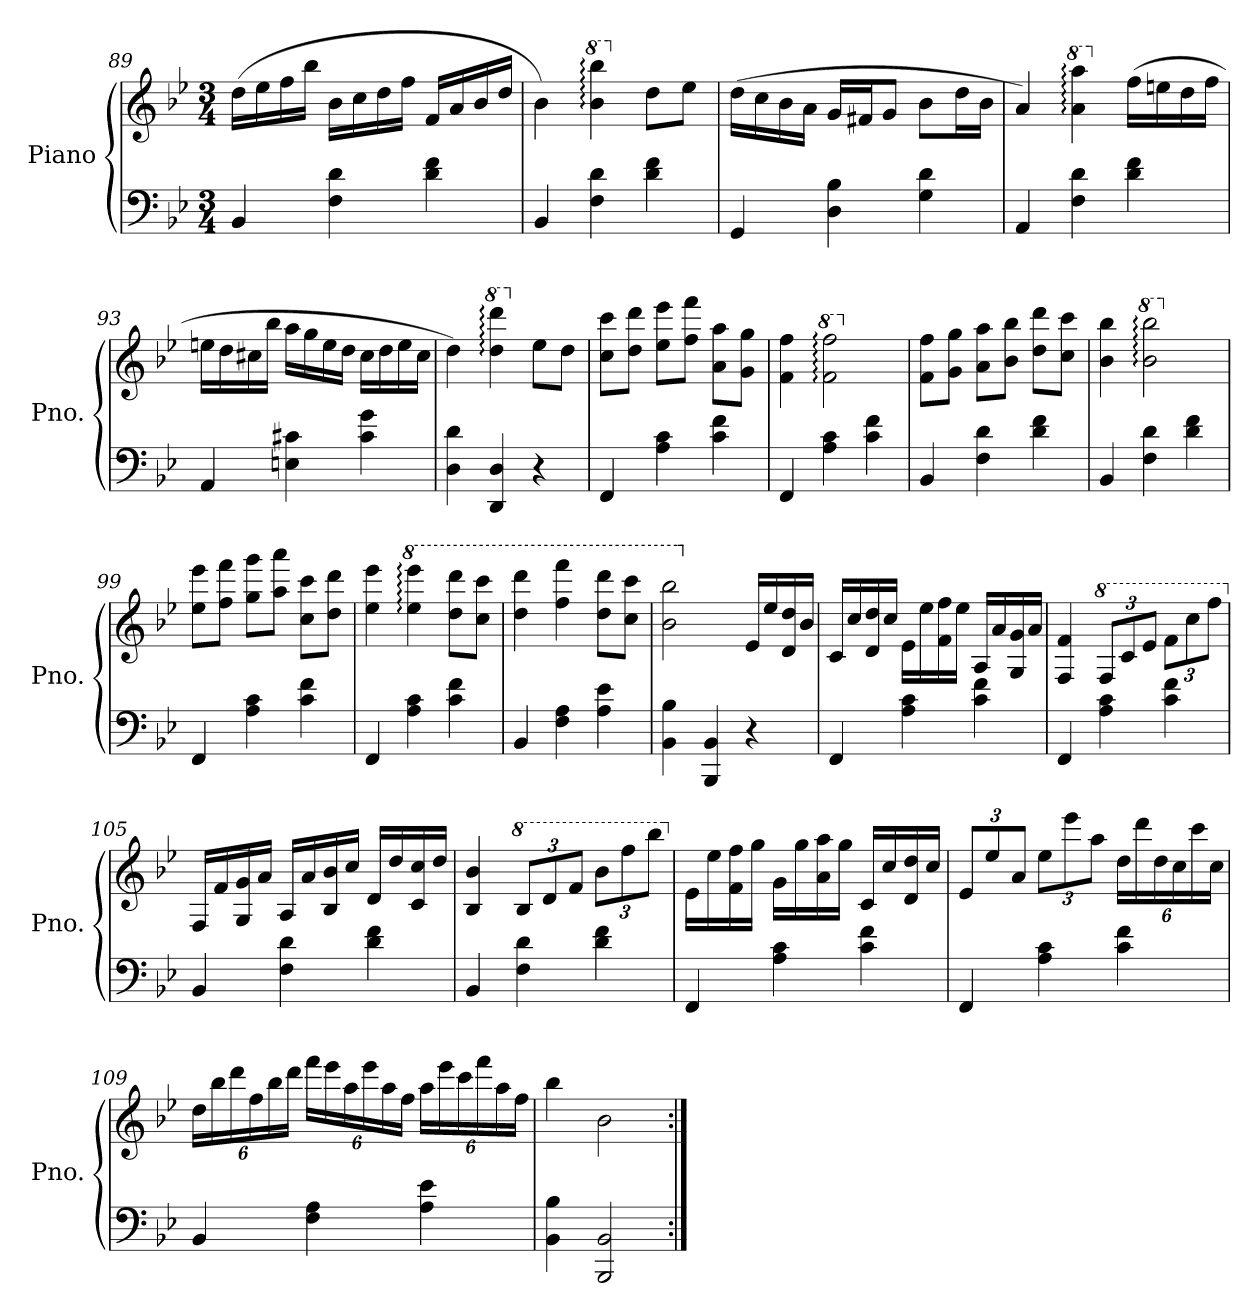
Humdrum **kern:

**kern	**kern
*part1	*part1
*staff2	*staff1
*I"Piano	*
*I'Pno.	*
*clefF4	*clefG2
*k[b-e-]	*k[b-e-]
*M3/4	*M3/4
=89	=89
4BB-/	(16dd\LL
.	16ee-\
.	16ff\
.	16bb-\JJ
4F\ 4d\	16b-\LL
.	16cc\
.	16dd\
.	16ff\JJ
4d\ 4f\	16f/LL
.	16a/
.	16b-/
.	16dd/JJ
!!LO:LB:g=z
=90	=90
4BB-/	4b-\)
*	*8va
4F\ 4d\	4bb-\: 4bbb-\:
*	*X8va
4d\ 4f\	8dd\L
.	8ee-\J
=91	=91
4GG/	(16dd\LL
.	16cc\
.	16b-\
.	16a\JJ
4D\ 4B-\	16g/LL
.	16f#X/J
.	8g/J
4G\ 4d\	8b-\L
.	16dd\L
.	16b-\JJ
=92	=92
4AA/	4a/)
*	*8va
4F\ 4d\	4aa\: 4aaa\:
*	*X8va
4d\ 4f\	(16ff\LL
.	16een\
.	16dd\
.	16ff\JJ
=93	=93
4AA/	16een\LL
.	16dd\
.	16cc#X\
.	16bb-\JJ
4En\ 4c#X\	16aa\LL
.	16gg\
.	16ee\
.	16dd\JJ
4c#\ 4g\	16cc#\LL
.	16dd\
.	16ee\
.	16cc#\JJ
=94	=94
4D\ 4d\	4dd\)
*	*8va
4DD/ 4D/	4ddd\: 4dddd\:
*	*X8va
4r	8ee-\L
.	8dd\J
!!LO:LB:g=z
=95	=95
4FF/	8cc\ 8ccc\L
.	8dd\ 8ddd\J
4A\ 4c\	8ee-\ 8eee-\L
.	8ff\ 8fff\J
4c\ 4f\	8a\ 8aa\L
.	8g\ 8gg\J
=96	=96
4FF/	4f\ 4ff\
*	*8va
4A\ 4c\	2ff\: 2fff\:
4c\ 4f\	.
=97	=97
*	*X8va
4BB-/	8f\ 8ff\L
.	8g\ 8gg\J
4F\ 4d\	8a\ 8aa\L
.	8b-\ 8bb-\J
4d\ 4f\	8dd\ 8ddd\L
.	8cc\ 8ccc\J
=98	=98
4BB-/	4b-\ 4bb-\
*	*8va
4F\ 4d\	2bb-\: 2bbb-\:
4d\ 4f\	.
=99	=99
*	*X8va
4FF/	8ee-\ 8eee-\L
.	8ff\ 8fff\J
4A\ 4c\	8gg\ 8ggg\L
.	8aa\ 8aaa\J
4c\ 4f\	8cc\ 8ccc\L
.	8dd\ 8ddd\J
=100	=100
4FF/	4ee-\ 4eee-\
*	*8va
4A\ 4c\	4eee-\: 4eeee-\:
4c\ 4f\	8ddd\ 8dddd\L
.	8ccc\ 8cccc\J
!!LO:LB:g=z
=101	=101
4BB-/	4ddd\ 4dddd\
4F\ 4A\	4fff\ 4ffff\
4A\ 4e-\	8ddd\ 8dddd\L
.	8ccc\ 8cccc\J
=102	=102
4BB-\ 4B-\	2bb-\ 2bbb-\
4BBB-/ 4BB-/	.
*	*X8va
4r	16e-/LL
.	16ee-/
.	16d/ 16dd/
.	16b-/JJ
=103	=103
4FF/	16c/LL
.	16cc/
.	16d/ 16dd/
.	16cc/JJ
4A\ 4c\	16e-\LL
.	16ee-\
.	16f\ 16ff\
.	16ee-\JJ
4c\ 4f\	16A/LL
.	16a/
.	16G/ 16g/
.	16a/JJ
=104	=104
4FF/	4F/ 4f/
*	*8va
*	*Xbrackettup
4A\ 4c\	12f/L
.	12cc/
.	12ee-/J
4c\ 4f\	12ff\L
.	12ccc\
.	12fff\J
=105	=105
*	*X8va
4BB-/	16F/LL
.	16f/
.	16G/ 16g/
.	16a/JJ
4F\ 4d\	16A/LL
.	16a/
.	16B-/ 16b-/
.	16cc/JJ
4d\ 4f\	16d/LL
.	16dd/
.	16c/ 16cc/
.	16dd/JJ
!!LO:LB:g=z
=106	=106
4BB-/	4B-/ 4b-/
*	*8va
4F\ 4d\	12b-/L
.	12dd/
.	12ff/J
4d\ 4f\	12bb-\L
.	12fff\
.	12bbb-\J
=107	=107
*	*X8va
4FF/	16e-\LL
.	16ee-\
.	16f\ 16ff\
.	16gg\JJ
4A\ 4c\	16g\LL
.	16gg\
.	16a\ 16aa\
.	16gg\JJ
4c\ 4f\	16c/LL
.	16cc/
.	16d/ 16dd/
.	16cc/JJ
=108	=108
4FF/	12e-/L
.	12ee-/
.	12a/J
4A\ 4c\	12ee-\L
.	12eee-\
.	12aa\J
4c\ 4f\	24dd\LL
.	24ddd\
.	24dd\
.	24cc\
.	24ccc\
.	24cc\JJ
!!LO:PB:g=z
=109	=109
4BB-/	24dd\LL
.	24bb-\
.	24ddd\
.	24ff\
.	24bb-\
.	24ddd\JJ
4F\ 4A\	24fff\LL
.	24eee-\
.	24aa\
.	24eee-\
.	24aa\
.	24ff\JJ
4A\ 4e-\	24aa\LL
.	24eee-\
.	24ccc\
.	24fff\
.	24aa\
.	24ff\JJ
=110	=110
4BB-\ 4B-\	4bb-\
2BBB-/ 2BB-/	2b-\
=:|!	=:|!
*-	*-
